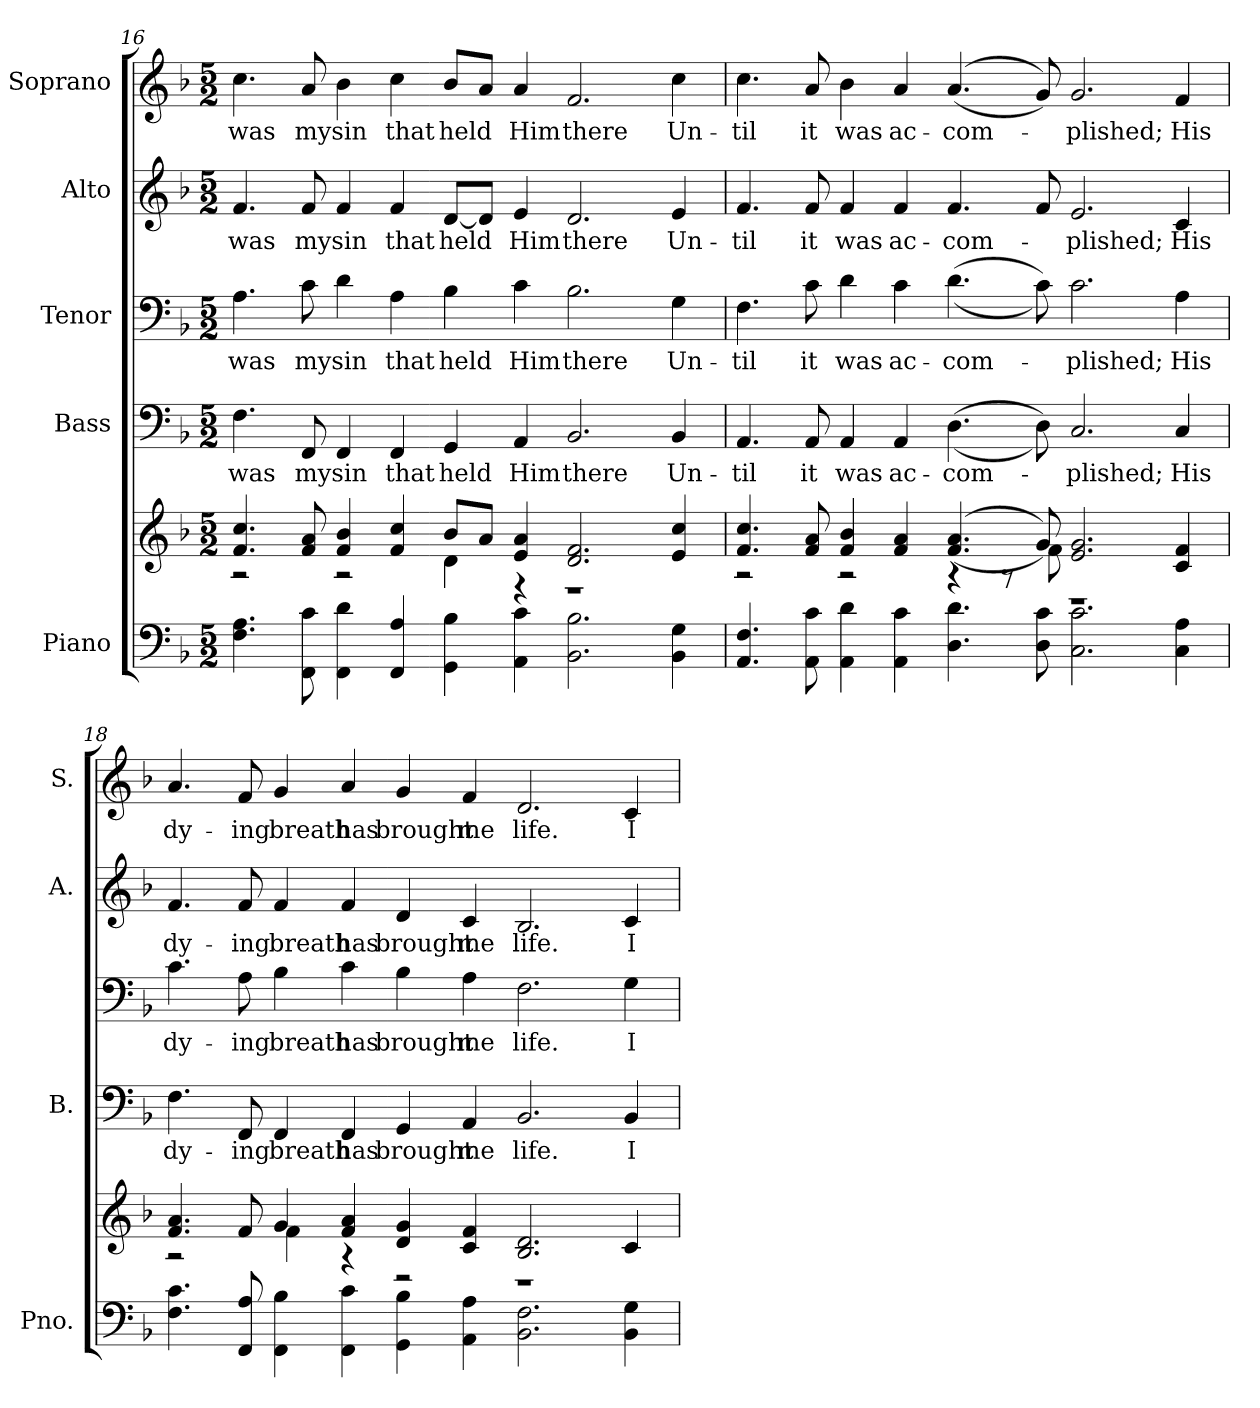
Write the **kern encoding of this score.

**kern	**kern	**kern	**text	**kern	**text	**kern	**text	**kern	**text
*part5	*part5	*part4	*part4	*part3	*part3	*part2	*part2	*part1	*part1
*staff6	*staff5	*staff4	*staff4	*staff3	*staff3	*staff2	*staff2	*staff1	*staff1
*I"Piano	*	*I"Bass	*	*I"Tenor	*	*I"Alto	*	*I"Soprano	*
*I'Pno.	*	*I'B.	*	*	*	*I'A.	*	*I'S.	*
!!LO:PB:g=z
*clefF4	*clefG2	*clefF4	*	*clefF4	*	*clefG2	*	*clefG2	*
*k[b-]	*k[b-]	*k[b-]	*	*k[b-]	*	*k[b-]	*	*k[b-]	*
*F:	*F:	*F:	*	*F:	*	*F:	*	*F:	*
*M5/2	*M5/2	*M5/2	*	*M5/2	*	*M5/2	*	*M5/2	*
=16	=16	=16	=16	=16	=16	=16	=16	=16	=16
*	*^	*	*	*	*	*	*	*	*
!	!	!	!	!LO:LY:b:color=#000000	!	!	!	!	!	!
!	!	!	!	!	!	!LO:LY:b:color=#000000	!	!	!	!
!	!	!	!	!	!	!	!	!LO:LY:b:color=#000000	!	!
!	!	!	!	!	!	!	!	!	!	!LO:LY:b:color=#000000
4.Fi\ 4.Ai	4.fi/ 4.cci	2r	4.Fi\	was	4.Ai\	was	4.fi/	was	4.cci\	was
!	!	!	!	!LO:LY:b:color=#000000	!	!	!	!	!	!
!	!	!	!	!	!	!LO:LY:b:color=#000000	!	!	!	!
!	!	!	!	!	!	!	!	!LO:LY:b:color=#000000	!	!
!	!	!	!	!	!	!	!	!	!	!LO:LY:b:color=#000000
8FFi\ 8ci	8fi/ 8ai	.	8FFi/	my	8ci\	my	8fi/	my	8ai/	my
!	!	!	!	!LO:LY:b:color=#000000	!	!	!	!	!	!
!	!	!	!	!	!	!LO:LY:b:color=#000000	!	!	!	!
!	!	!	!	!	!	!	!	!LO:LY:b:color=#000000	!	!
!	!	!	!	!	!	!	!	!	!	!LO:LY:b:color=#000000
4FFi\ 4di	4fi/ 4b-i	2r	4FFi/	sin	4di\	sin	4fi/	sin	4b-i\	sin
!	!	!	!	!LO:LY:b:color=#000000	!	!	!	!	!	!
!	!	!	!	!	!	!LO:LY:b:color=#000000	!	!	!	!
!	!	!	!	!	!	!	!	!LO:LY:b:color=#000000	!	!
!	!	!	!	!	!	!	!	!	!	!LO:LY:b:color=#000000
4FFi/ 4Ai	4fi/ 4cci	.	4FFi/	that	4Ai\	that	4fi/	that	4cci\	that
!	!	!	!	!LO:LY:b:color=#000000	!	!	!	!	!	!
!	!	!	!	!	!	!LO:LY:b:color=#000000	!	!	!	!
!	!	!	!	!	!	!	!	!LO:LY:b:color=#000000	!	!
!	!	!	!	!	!	!	!	!	!	!LO:LY:b:color=#000000
4GGi\ 4B-i	8b-i/L	4di\	4GGi/	held	4B-i\	held	[<8di/L	held	8b-i/L	held
.	8ai/J	.	.	.	.	.	8di/J]	.	8ai/J	.
!	!	!	!	!LO:LY:b:color=#000000	!	!	!	!	!	!
!	!	!	!	!	!	!LO:LY:b:color=#000000	!	!	!	!
!	!	!	!	!	!	!	!	!LO:LY:b:color=#000000	!	!
!	!	!	!	!	!	!	!	!	!	!LO:LY:b:color=#000000
4AAi\ 4ci	4ei/ 4ai	4r	4AAi/	Him	4ci\	Him	4ei/	Him	4ai/	Him
!	!	!	!	!LO:LY:b:color=#000000	!	!	!	!	!	!
!	!	!	!	!	!	!LO:LY:b:color=#000000	!	!	!	!
!	!	!	!	!	!	!	!	!LO:LY:b:color=#000000	!	!
!	!	!	!	!	!	!	!	!	!	!LO:LY:b:color=#000000
2.BB-i\ 2.B-i	2.di/ 2.fi	1r	2.BB-i/	there	2.B-i\	there	2.di/	there	2.fi/	there
!	!	!	!	!LO:LY:b:color=#000000	!	!	!	!	!	!
!	!	!	!	!	!	!LO:LY:b:color=#000000	!	!	!	!
!	!	!	!	!	!	!	!	!LO:LY:b:color=#000000	!	!
!	!	!	!	!	!	!	!	!	!	!LO:LY:b:color=#000000
4BB-i\ 4Gi	4ei/ 4cci	.	4BB-i/	Un-	4Gi\	Un-	4ei/	Un-	4cci\	Un-
!!LO:PB:g=z
=17	=17	=17	=17	=17	=17	=17	=17	=17	=17	=17
!	!	!	!	!LO:LY:b:color=#000000	!	!	!	!	!	!
!	!	!	!	!	!	!LO:LY:b:color=#000000	!	!	!	!
!	!	!	!	!	!	!	!	!LO:LY:b:color=#000000	!	!
!	!	!	!	!	!	!	!	!	!	!LO:LY:b:color=#000000
4.AAi/ 4.Fi	4.fi/ 4.cci	2r	4.AAi/	-til	4.Fi\	-til	4.fi/	-til	4.cci\	-til
!	!	!	!	!LO:LY:b:color=#000000	!	!	!	!	!	!
!	!	!	!	!	!	!LO:LY:b:color=#000000	!	!	!	!
!	!	!	!	!	!	!	!	!LO:LY:b:color=#000000	!	!
!	!	!	!	!	!	!	!	!	!	!LO:LY:b:color=#000000
8AAi\ 8ci	8fi/ 8ai	.	8AAi/	it	8ci\	it	8fi/	it	8ai/	it
!	!	!	!	!LO:LY:b:color=#000000	!	!	!	!	!	!
!	!	!	!	!	!	!LO:LY:b:color=#000000	!	!	!	!
!	!	!	!	!	!	!	!	!LO:LY:b:color=#000000	!	!
!	!	!	!	!	!	!	!	!	!	!LO:LY:b:color=#000000
4AAi\ 4di	4fi/ 4b-i	2r	4AAi/	was	4di\	was	4fi/	was	4b-i\	was
!	!	!	!	!LO:LY:b:color=#000000	!	!	!	!	!	!
!	!	!	!	!	!	!LO:LY:b:color=#000000	!	!	!	!
!	!	!	!	!	!	!	!	!LO:LY:b:color=#000000	!	!
!	!	!	!	!	!	!	!	!	!	!LO:LY:b:color=#000000
4AAi\ 4ci	4fi/ 4ai	.	4AAi/	ac-	4ci\	ac-	4fi/	ac-	4ai/	ac-
!	!	!	!	!LO:LY:b:color=#000000	!	!	!	!	!	!
!	!	!	!	!	!	!LO:LY:b:color=#000000	!	!	!	!
!	!	!	!	!	!	!	!	!LO:LY:b:color=#000000	!	!
!	!	!	!	!	!	!	!	!	!	!LO:LY:b:color=#000000
4.Di\ 4.di	((4.fi/ 4.ai	4r	((4.Di\	-com-	((4.di\	-com-	4.fi/	-com-	((4.ai/	-com-
.	.	8r	.	.	.	.	.	.	.	.
8Di\ 8ci	8gi/))	8fi\	8Di\))	.	8ci\))	.	8fi/	.	8gi/))	.
!	!	!	!	!LO:LY:b:color=#000000	!	!	!	!	!	!
!	!	!	!	!	!	!LO:LY:b:color=#000000	!	!	!	!
!	!	!	!	!	!	!	!	!LO:LY:b:color=#000000	!	!
!	!	!	!	!	!	!	!	!	!	!LO:LY:b:color=#000000
2.Ci\ 2.ci	2.ei/ 2.gi	1r	2.Ci/	-plished;	2.ci\	-plished;	2.ei/	-plished;	2.gi/	-plished;
!	!	!	!	!LO:LY:b:color=#000000	!	!	!	!	!	!
!	!	!	!	!	!	!LO:LY:b:color=#000000	!	!	!	!
!	!	!	!	!	!	!	!	!LO:LY:b:color=#000000	!	!
!	!	!	!	!	!	!	!	!	!	!LO:LY:b:color=#000000
4Ci\ 4Ai	4ci/ 4fi	.	4Ci/	His	4Ai\	His	4ci/	His	4fi/	His
!!LO:PB:g=z
=18	=18	=18	=18	=18	=18	=18	=18	=18	=18	=18
!	!	!	!	!LO:LY:b:color=#000000	!	!	!	!	!	!
!	!	!	!	!	!	!LO:LY:b:color=#000000	!	!	!	!
!	!	!	!	!	!	!	!	!LO:LY:b:color=#000000	!	!
!	!	!	!	!	!	!	!	!	!	!LO:LY:b:color=#000000
4.Fi\ 4.ci	4.fi/ 4.ai	2r	4.Fi\	dy-	4.ci\	dy-	4.fi/	dy-	4.ai/	dy-
!	!	!	!	!LO:LY:b:color=#000000	!	!	!	!	!	!
!	!	!	!	!	!	!LO:LY:b:color=#000000	!	!	!	!
!	!	!	!	!	!	!	!	!LO:LY:b:color=#000000	!	!
!	!	!	!	!	!	!	!	!	!	!LO:LY:b:color=#000000
8FFi/ 8Ai	8fi/	.	8FFi/	-ing	8Ai\	-ing	8fi/	-ing	8fi/	-ing
!	!	!	!	!LO:LY:b:color=#000000	!	!	!	!	!	!
!	!	!	!	!	!	!LO:LY:b:color=#000000	!	!	!	!
!	!	!	!	!	!	!	!	!LO:LY:b:color=#000000	!	!
!	!	!	!	!	!	!	!	!	!	!LO:LY:b:color=#000000
4FFi\ 4B-i	4gi/	4fi\	4FFi/	breath	4B-i\	breath	4fi/	breath	4gi/	breath
!	!	!	!	!LO:LY:b:color=#000000	!	!	!	!	!	!
!	!	!	!	!	!	!LO:LY:b:color=#000000	!	!	!	!
!	!	!	!	!	!	!	!	!LO:LY:b:color=#000000	!	!
!	!	!	!	!	!	!	!	!	!	!LO:LY:b:color=#000000
4FFi\ 4ci	4fi/ 4ai	4r	4FFi/	has	4ci\	has	4fi/	has	4ai/	has
!	!	!	!	!LO:LY:b:color=#000000	!	!	!	!	!	!
!	!	!	!	!	!	!LO:LY:b:color=#000000	!	!	!	!
!	!	!	!	!	!	!	!	!LO:LY:b:color=#000000	!	!
!	!	!	!	!	!	!	!	!	!	!LO:LY:b:color=#000000
4GGi\ 4B-i	4di/ 4gi	2r	4GGi/	brought	4B-i\	brought	4di/	brought	4gi/	brought
!	!	!	!	!LO:LY:b:color=#000000	!	!	!	!	!	!
!	!	!	!	!	!	!LO:LY:b:color=#000000	!	!	!	!
!	!	!	!	!	!	!	!	!LO:LY:b:color=#000000	!	!
!	!	!	!	!	!	!	!	!	!	!LO:LY:b:color=#000000
4AAi\ 4Ai	4ci/ 4fi	.	4AAi/	me	4Ai\	me	4ci/	me	4fi/	me
!	!	!	!	!LO:LY:b:color=#000000	!	!	!	!	!	!
!	!	!	!	!	!	!LO:LY:b:color=#000000	!	!	!	!
!	!	!	!	!	!	!	!	!LO:LY:b:color=#000000	!	!
!	!	!	!	!	!	!	!	!	!	!LO:LY:b:color=#000000
2.BB-i\ 2.Fi	2.B-i/ 2.di	1r	2.BB-i/	life.	2.Fi\	life.	2.B-i/	life.	2.di/	life.
!	!	!	!	!LO:LY:b:color=#000000	!	!	!	!	!	!
!	!	!	!	!	!	!LO:LY:b:color=#000000	!	!	!	!
!	!	!	!	!	!	!	!	!LO:LY:b:color=#000000	!	!
!	!	!	!	!	!	!	!	!	!	!LO:LY:b:color=#000000
4BB-i\ 4Gi	4ci/	.	4BB-i/	I	4Gi\	I	4ci/	I	4ci/	I
*	*v	*v	*	*	*	*	*	*	*	*
=	=	=	=	=	=	=	=	=	=
*-	*-	*-	*-	*-	*-	*-	*-	*-	*-
